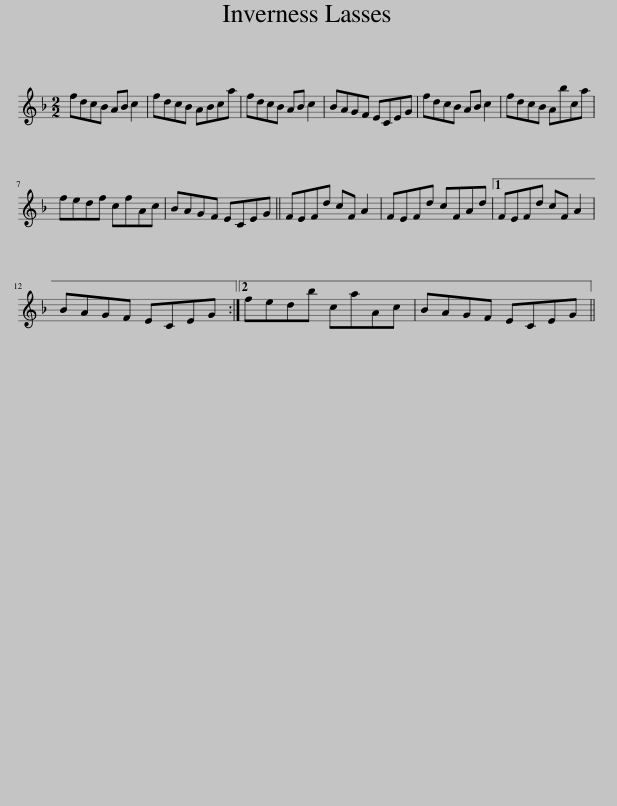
X:1
L:1/8
M:2/2
I:linebreak $
K:F
V:1 treble
V:1
 fdcB AB c2 | fdcB ABca | fdcB AB c2 | BAGF ECEG | fdcB AB c2 | %5
 fdcB Abca |$ fedf cfAc | BAGF ECEG || FEFd cF A2 | FEFd cFAd |1 %10
 FEFd cF A2 |$ BAGF ECEG :|2 fedb caAc | BAGF ECEG || %14
